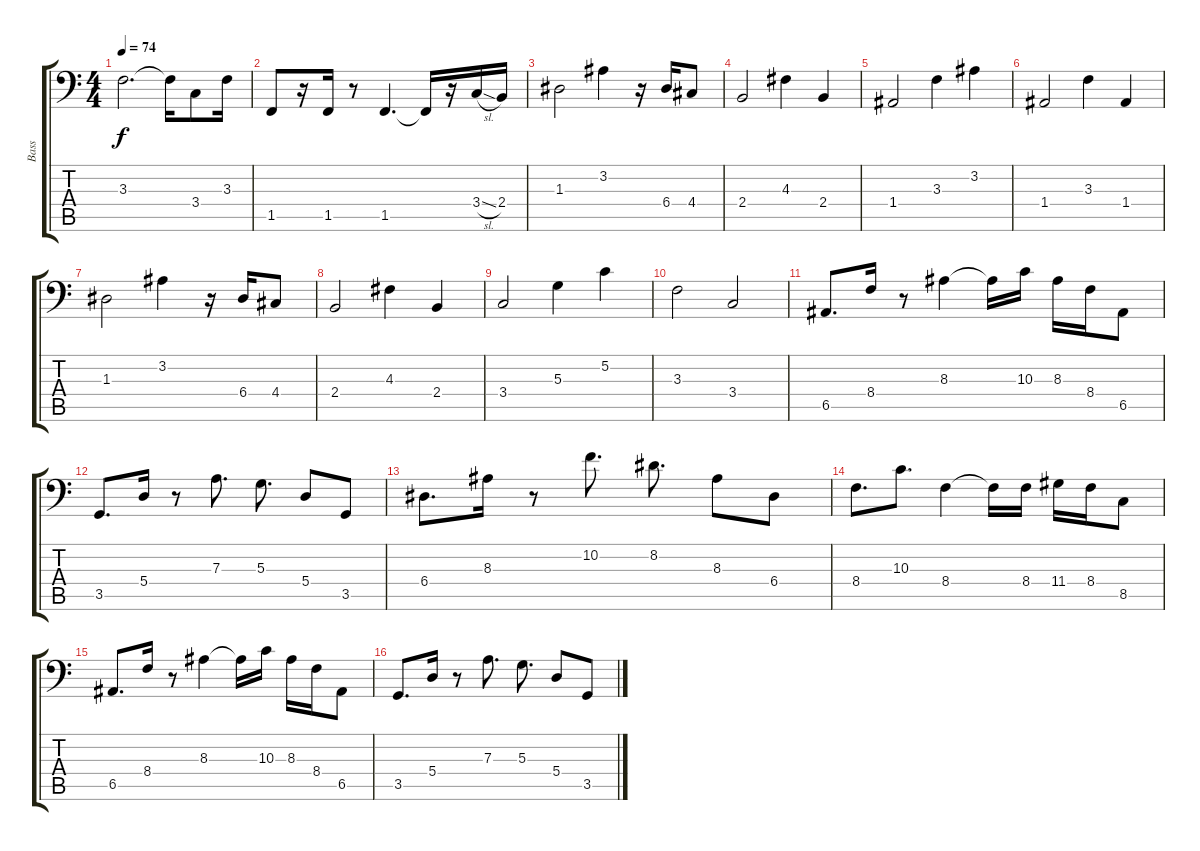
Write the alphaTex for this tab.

\track ("Bass" "Bass") {instrument electricbassfinger}
\staff {score tabs}
\tuning (C3 G2 D2 A1 E1 B0) {hide}
\ts (4 4)
\tempo 74
\clef f4
\ks c
3.3.2{d dy f} 3.3{t}.16 3.4.8 3.3.16 |
1.5.8 r.16 1.5.16 r.8 1.5.4{d} 1.5{t}.16 r.16 3.4{sl}.16 2.4.16 |
1.3.2 3.2.4 r.16 6.4.16 4.4.8 |
2.4.2 4.3.4 2.4.4 |
1.4.2 3.3.4 3.2.4 |
1.4.2 3.3.4 1.4.4 |
1.3.2 3.2.4 r.16 6.4.16 4.4.8 |
2.4.2 4.3.4 2.4.4 |
3.4.2 5.3.4 5.2.4 |
3.3.2 3.4.2 |
6.5.8{d} 8.4.16 r.8 8.3.4 8.3{t}.16 10.3.16 8.3.16 8.4.16 6.5.8 |
3.5.8{d} 5.4.16 r.8 7.3.8{d} 5.3.8{d} 5.4.8 3.5.8 |
6.4.8{d} 8.3.16 r.8 10.2.8{d} 8.2.8{d} 8.3.8 6.4.8 |
8.4.8{d} 10.3.8{d} 8.4.4 8.4{t}.16 8.4.16 11.4.16 8.4.16 8.5.8 |
6.5.8{d} 8.4.16 r.8 8.3.4 8.3{t}.16 10.3.16 8.3.16 8.4.16 6.5.8 |
3.5.8{d} 5.4.16 r.8 7.3.8{d} 5.3.8{d} 5.4.8 3.5.8
